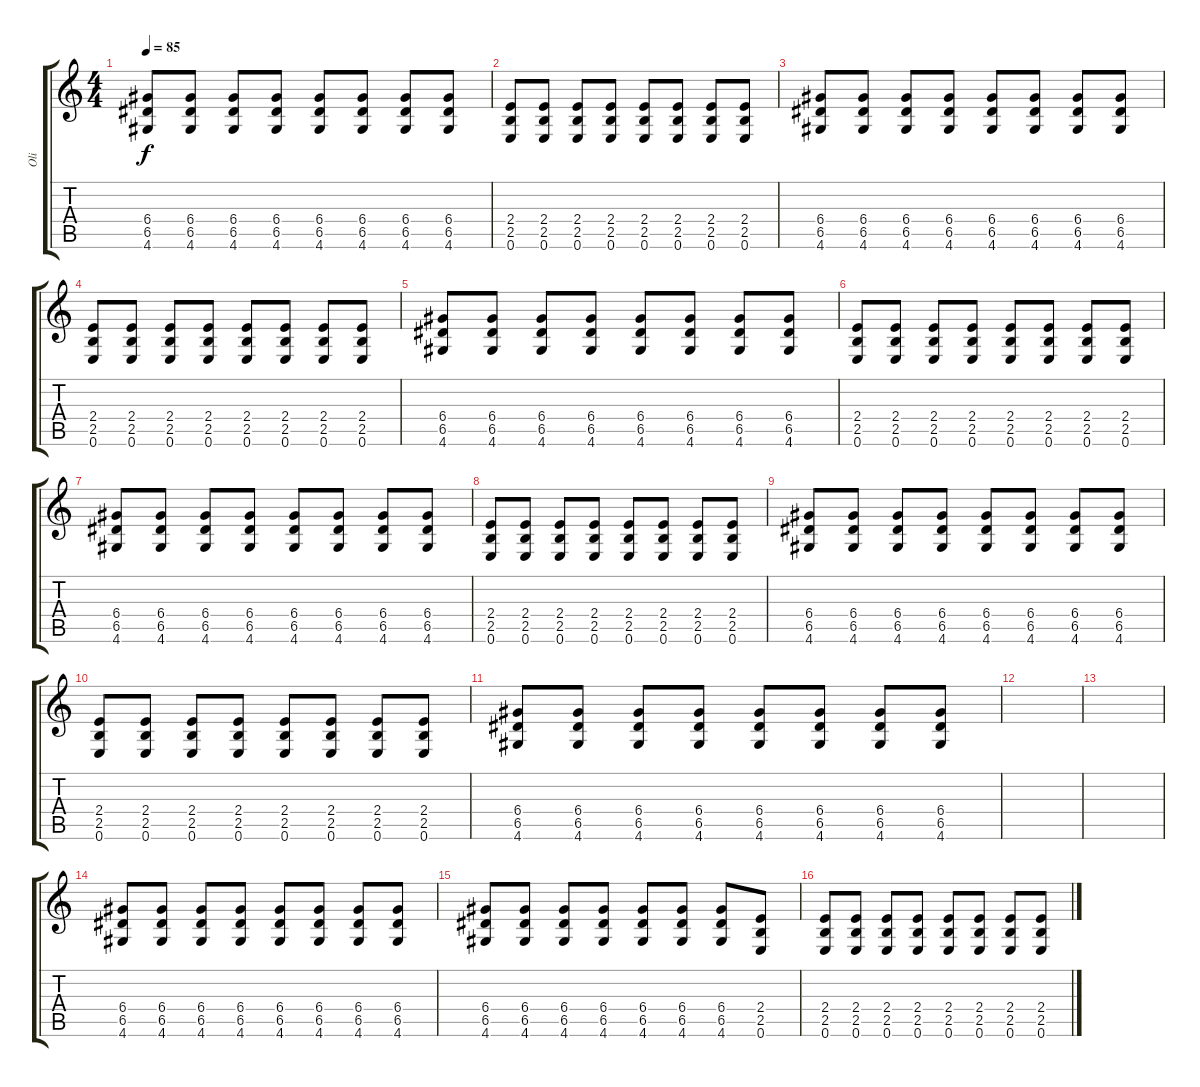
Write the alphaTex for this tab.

\track ("Oli" "Oli") {instrument overdrivenguitar}
\staff {score tabs}
\tuning (E4 B3 G3 D3 A2 E2) {hide}
\ts (4 4)
\tempo 85
\clef g2
\ks c
(6.4 6.5 4.6).8{dy f} (6.4 6.5 4.6).8 (6.4 6.5 4.6).8 (6.4 6.5 4.6).8 (6.4 6.5 4.6).8 (6.4 6.5 4.6).8 (6.4 6.5 4.6).8 (6.4 6.5 4.6).8 |
(2.4 2.5 0.6).8 (2.4 2.5 0.6).8 (2.4 2.5 0.6).8 (2.4 2.5 0.6).8 (2.4 2.5 0.6).8 (2.4 2.5 0.6).8 (2.4 2.5 0.6).8 (2.4 2.5 0.6).8 |
(6.4 6.5 4.6).8 (6.4 6.5 4.6).8 (6.4 6.5 4.6).8 (6.4 6.5 4.6).8 (6.4 6.5 4.6).8 (6.4 6.5 4.6).8 (6.4 6.5 4.6).8 (6.4 6.5 4.6).8 |
(2.4 2.5 0.6).8 (2.4 2.5 0.6).8 (2.4 2.5 0.6).8 (2.4 2.5 0.6).8 (2.4 2.5 0.6).8 (2.4 2.5 0.6).8 (2.4 2.5 0.6).8 (2.4 2.5 0.6).8 |
(6.4 6.5 4.6).8 (6.4 6.5 4.6).8 (6.4 6.5 4.6).8 (6.4 6.5 4.6).8 (6.4 6.5 4.6).8 (6.4 6.5 4.6).8 (6.4 6.5 4.6).8 (6.4 6.5 4.6).8 |
(2.4 2.5 0.6).8 (2.4 2.5 0.6).8 (2.4 2.5 0.6).8 (2.4 2.5 0.6).8 (2.4 2.5 0.6).8 (2.4 2.5 0.6).8 (2.4 2.5 0.6).8 (2.4 2.5 0.6).8 |
(6.4 6.5 4.6).8 (6.4 6.5 4.6).8 (6.4 6.5 4.6).8 (6.4 6.5 4.6).8 (6.4 6.5 4.6).8 (6.4 6.5 4.6).8 (6.4 6.5 4.6).8 (6.4 6.5 4.6).8 |
(2.4 2.5 0.6).8 (2.4 2.5 0.6).8 (2.4 2.5 0.6).8 (2.4 2.5 0.6).8 (2.4 2.5 0.6).8 (2.4 2.5 0.6).8 (2.4 2.5 0.6).8 (2.4 2.5 0.6).8 |
(6.4 6.5 4.6).8 (6.4 6.5 4.6).8 (6.4 6.5 4.6).8 (6.4 6.5 4.6).8 (6.4 6.5 4.6).8 (6.4 6.5 4.6).8 (6.4 6.5 4.6).8 (6.4 6.5 4.6).8 |
(2.4 2.5 0.6).8 (2.4 2.5 0.6).8 (2.4 2.5 0.6).8 (2.4 2.5 0.6).8 (2.4 2.5 0.6).8 (2.4 2.5 0.6).8 (2.4 2.5 0.6).8 (2.4 2.5 0.6).8 |
(6.4 6.5 4.6).8 (6.4 6.5 4.6).8 (6.4 6.5 4.6).8 (6.4 6.5 4.6).8 (6.4 6.5 4.6).8 (6.4 6.5 4.6).8 (6.4 6.5 4.6).8 (6.4 6.5 4.6).8 |
|
|
(6.4 6.5 4.6).8 (6.4 6.5 4.6).8 (6.4 6.5 4.6).8 (6.4 6.5 4.6).8 (6.4 6.5 4.6).8 (6.4 6.5 4.6).8 (6.4 6.5 4.6).8 (6.4 6.5 4.6).8 |
(6.4 6.5 4.6).8 (6.4 6.5 4.6).8 (6.4 6.5 4.6).8 (6.4 6.5 4.6).8 (6.4 6.5 4.6).8 (6.4 6.5 4.6).8 (6.4 6.5 4.6).8 (2.4 2.5 0.6).8 |
(2.4 2.5 0.6).8 (2.4 2.5 0.6).8 (2.4 2.5 0.6).8 (2.4 2.5 0.6).8 (2.4 2.5 0.6).8 (2.4 2.5 0.6).8 (2.4 2.5 0.6).8 (2.4 2.5 0.6).8
